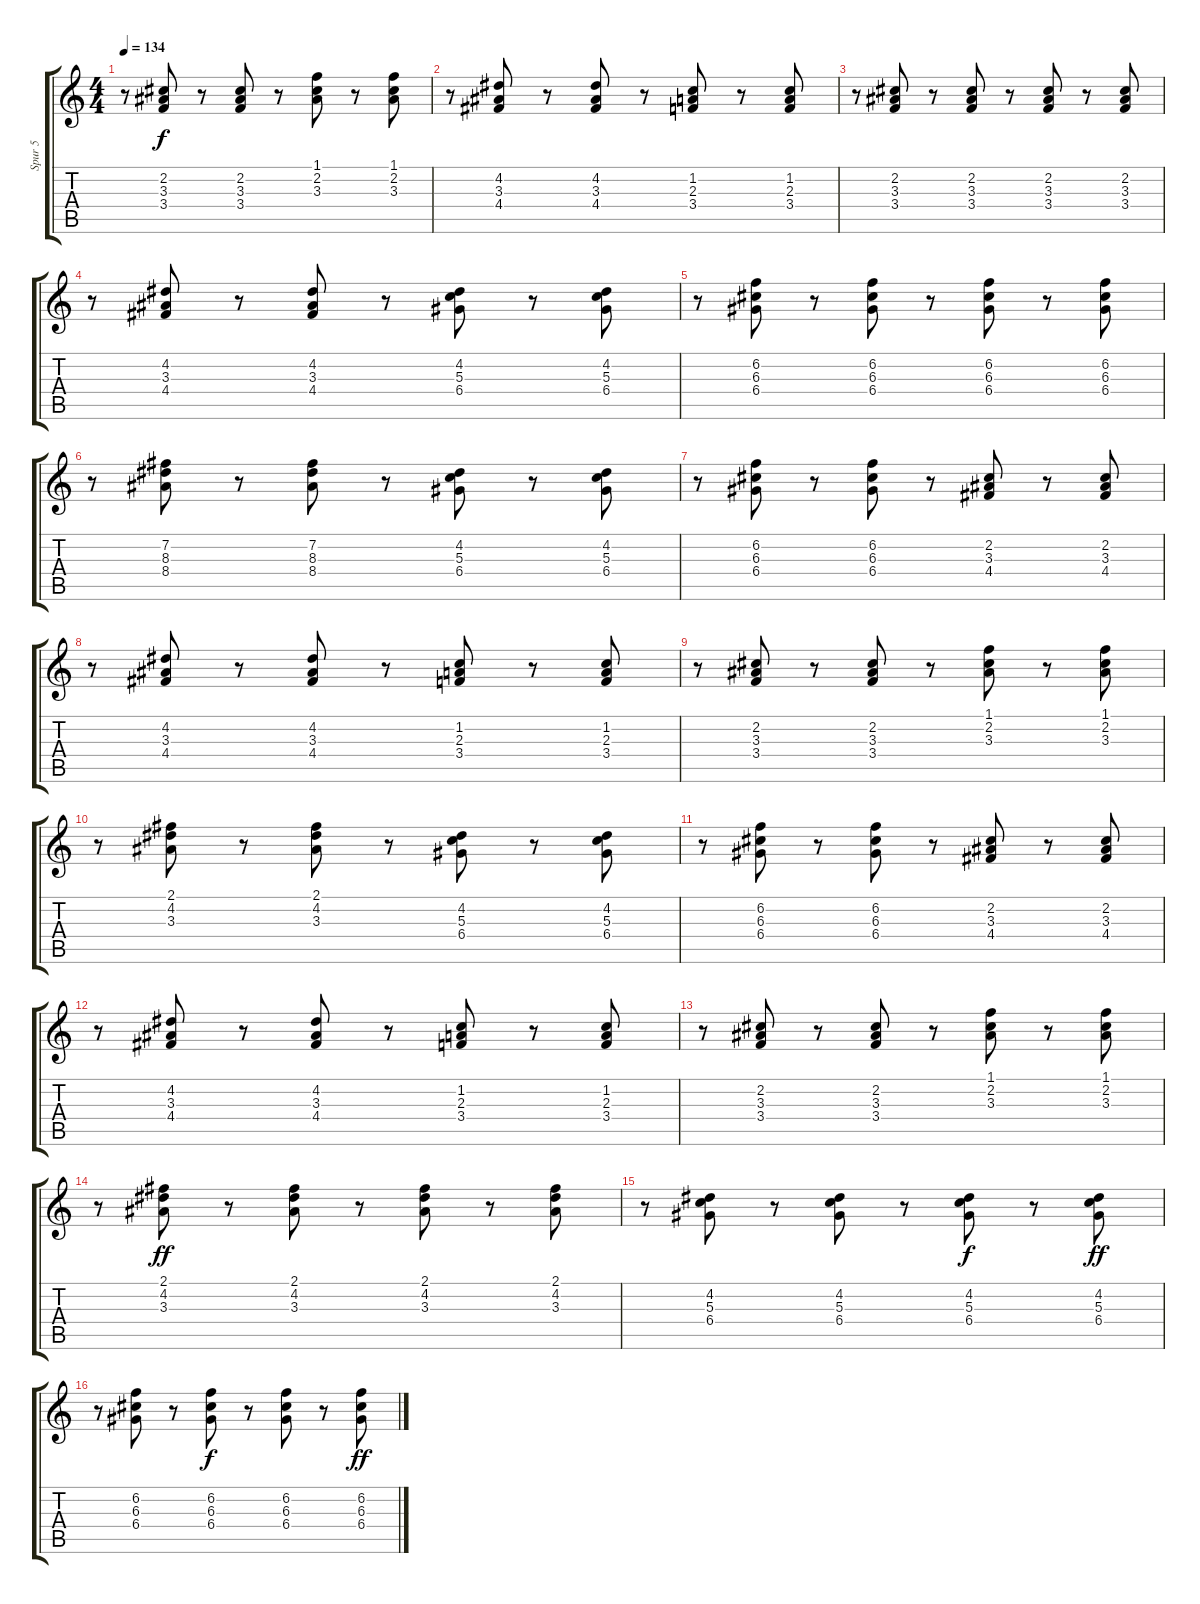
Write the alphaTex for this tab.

\track ("Spur 5" "Spur 5") {instrument acousticguitarsteel}
\staff {score tabs}
\tuning (E4 B3 G3 D3 A2 E2) {hide}
\ts (4 4)
\tempo 134
\clef g2
\ks c
r.8{dy f} (2.2 3.3 3.4).8 r.8 (2.2 3.3 3.4).8 r.8 (1.1 2.2 3.3).8 r.8 (1.1 2.2 3.3).8 |
r.8 (4.2 3.3 4.4).8 r.8 (4.2 3.3 4.4).8 r.8 (1.2 2.3 3.4).8 r.8 (1.2 2.3 3.4).8 |
r.8 (2.2 3.3 3.4).8 r.8 (2.2 3.3 3.4).8 r.8 (2.2 3.3 3.4).8 r.8 (2.2 3.3 3.4).8 |
r.8 (4.2 3.3 4.4).8 r.8 (4.2 3.3 4.4).8 r.8 (4.2 5.3 6.4).8 r.8 (4.2 5.3 6.4).8 |
r.8 (6.2 6.3 6.4).8 r.8 (6.2 6.3 6.4).8 r.8 (6.2 6.3 6.4).8 r.8 (6.2 6.3 6.4).8 |
r.8 (7.2 8.3 8.4).8 r.8 (7.2 8.3 8.4).8 r.8 (4.2 5.3 6.4).8 r.8 (4.2 5.3 6.4).8 |
r.8 (6.2 6.3 6.4).8 r.8 (6.2 6.3 6.4).8 r.8 (2.2 3.3 4.4).8 r.8 (2.2 3.3 4.4).8 |
r.8 (4.2 3.3 4.4).8 r.8 (4.2 3.3 4.4).8 r.8 (1.2 2.3 3.4).8 r.8 (1.2 2.3 3.4).8 |
r.8 (2.2 3.3 3.4).8 r.8 (2.2 3.3 3.4).8 r.8 (1.1 2.2 3.3).8 r.8 (1.1 2.2 3.3).8 |
r.8 (2.1 4.2 3.3).8 r.8 (2.1 4.2 3.3).8 r.8 (4.2 5.3 6.4).8 r.8 (4.2 5.3 6.4).8 |
r.8 (6.2 6.3 6.4).8 r.8 (6.2 6.3 6.4).8 r.8 (2.2 3.3 4.4).8 r.8 (2.2 3.3 4.4).8 |
r.8 (4.2 3.3 4.4).8 r.8 (4.2 3.3 4.4).8 r.8 (1.2 2.3 3.4).8 r.8 (1.2 2.3 3.4).8 |
r.8 (2.2 3.3 3.4).8 r.8 (2.2 3.3 3.4).8 r.8 (1.1 2.2 3.3).8 r.8 (1.1 2.2 3.3).8 |
r.8 (2.1 4.2 3.3).8{dy ff} r.8 (2.1 4.2 3.3).8 r.8 (2.1 4.2 3.3).8 r.8 (2.1 4.2 3.3).8 |
r.8 (4.2 5.3 6.4).8 r.8 (4.2 5.3 6.4).8 r.8 (4.2 5.3 6.4).8{dy f} r.8 (4.2 5.3 6.4).8{dy ff} |
r.8 (6.2 6.3 6.4).8 r.8 (6.2 6.3 6.4).8{dy f} r.8 (6.2 6.3 6.4).8 r.8 (6.2 6.3 6.4).8{dy ff}
